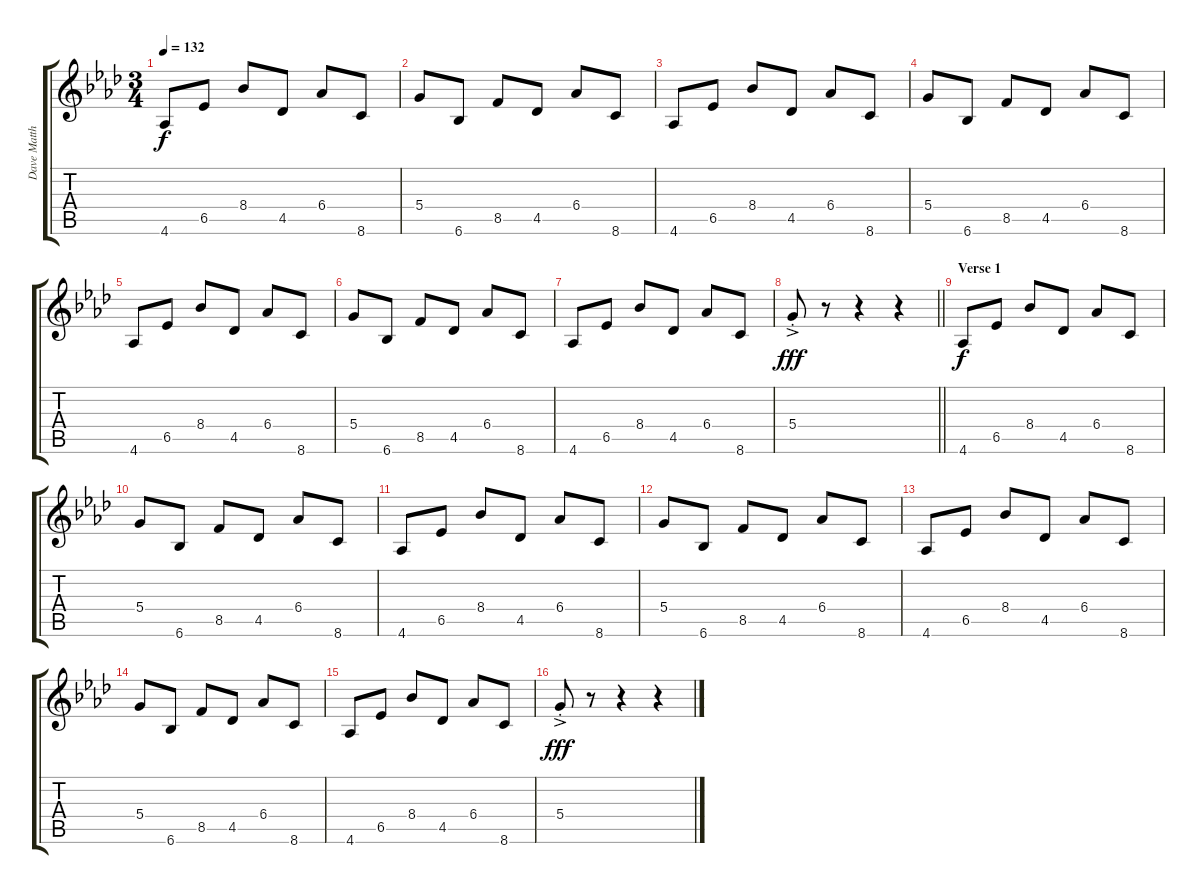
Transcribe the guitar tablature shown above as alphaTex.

\track ("Dave Matthews" "Dave Matth") {instrument acousticguitarsteel}
\staff {score tabs}
\tuning (E4 B3 G3 D3 A2 E2) {hide}
\ts (3 4)
\tempo 132
\clef g2
\ks ab
4.6.8{dy f} 6.5.8 8.4.8 4.5.8 6.4.8 8.6.8 |
5.4.8 6.6.8 8.5.8 4.5.8 6.4.8 8.6.8 |
4.6.8 6.5.8 8.4.8 4.5.8 6.4.8 8.6.8 |
5.4.8 6.6.8 8.5.8 4.5.8 6.4.8 8.6.8 |
4.6.8 6.5.8 8.4.8 4.5.8 6.4.8 8.6.8 |
5.4.8 6.6.8 8.5.8 4.5.8 6.4.8 8.6.8 |
4.6.8 6.5.8 8.4.8 4.5.8 6.4.8 8.6.8 |
\barLineRight lightlight
5.4{ac st}.8{dy fff} r.8 r.4 r.4 |
\section ("" "Verse 1")
4.6.8{dy f} 6.5.8 8.4.8 4.5.8 6.4.8 8.6.8 |
5.4.8 6.6.8 8.5.8 4.5.8 6.4.8 8.6.8 |
4.6.8 6.5.8 8.4.8 4.5.8 6.4.8 8.6.8 |
5.4.8 6.6.8 8.5.8 4.5.8 6.4.8 8.6.8 |
4.6.8 6.5.8 8.4.8 4.5.8 6.4.8 8.6.8 |
5.4.8 6.6.8 8.5.8 4.5.8 6.4.8 8.6.8 |
4.6.8 6.5.8 8.4.8 4.5.8 6.4.8 8.6.8 |
5.4{ac st}.8{dy fff} r.8 r.4 r.4
